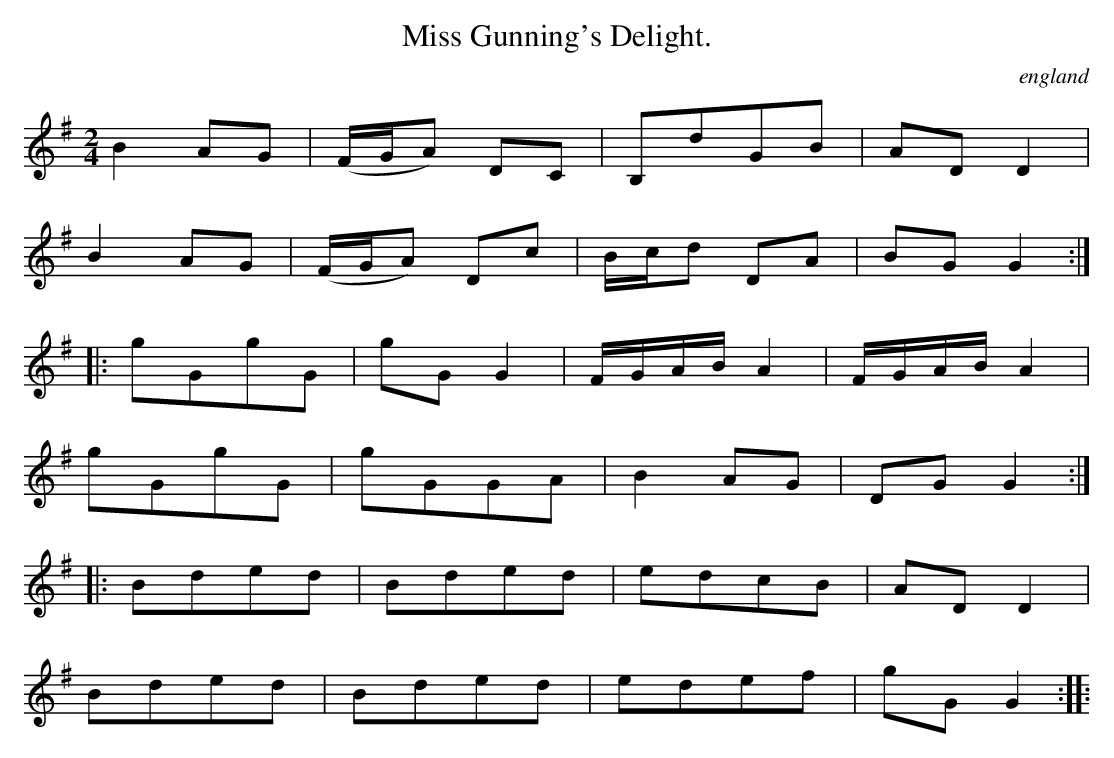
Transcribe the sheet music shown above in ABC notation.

X:1
T:Miss Gunning's Delight.
O:england
M:2/4
L:1/8
K:G
B2 AG|(F/G/A) DC|B,dGB      |AD       D2 |
B2 AG|(F/G/A) Dc|B/c/d    DA|BG       G2::
gGgG | gGG2     |F/G/A/B/ A2|F/G/A/B/ A2 |
gGgG | gGGA     |B2       AG|DG       G2::
Bded | Bded     |edcB       |AD       D2 |
Bded | Bded     |edef       |gG       G2::
